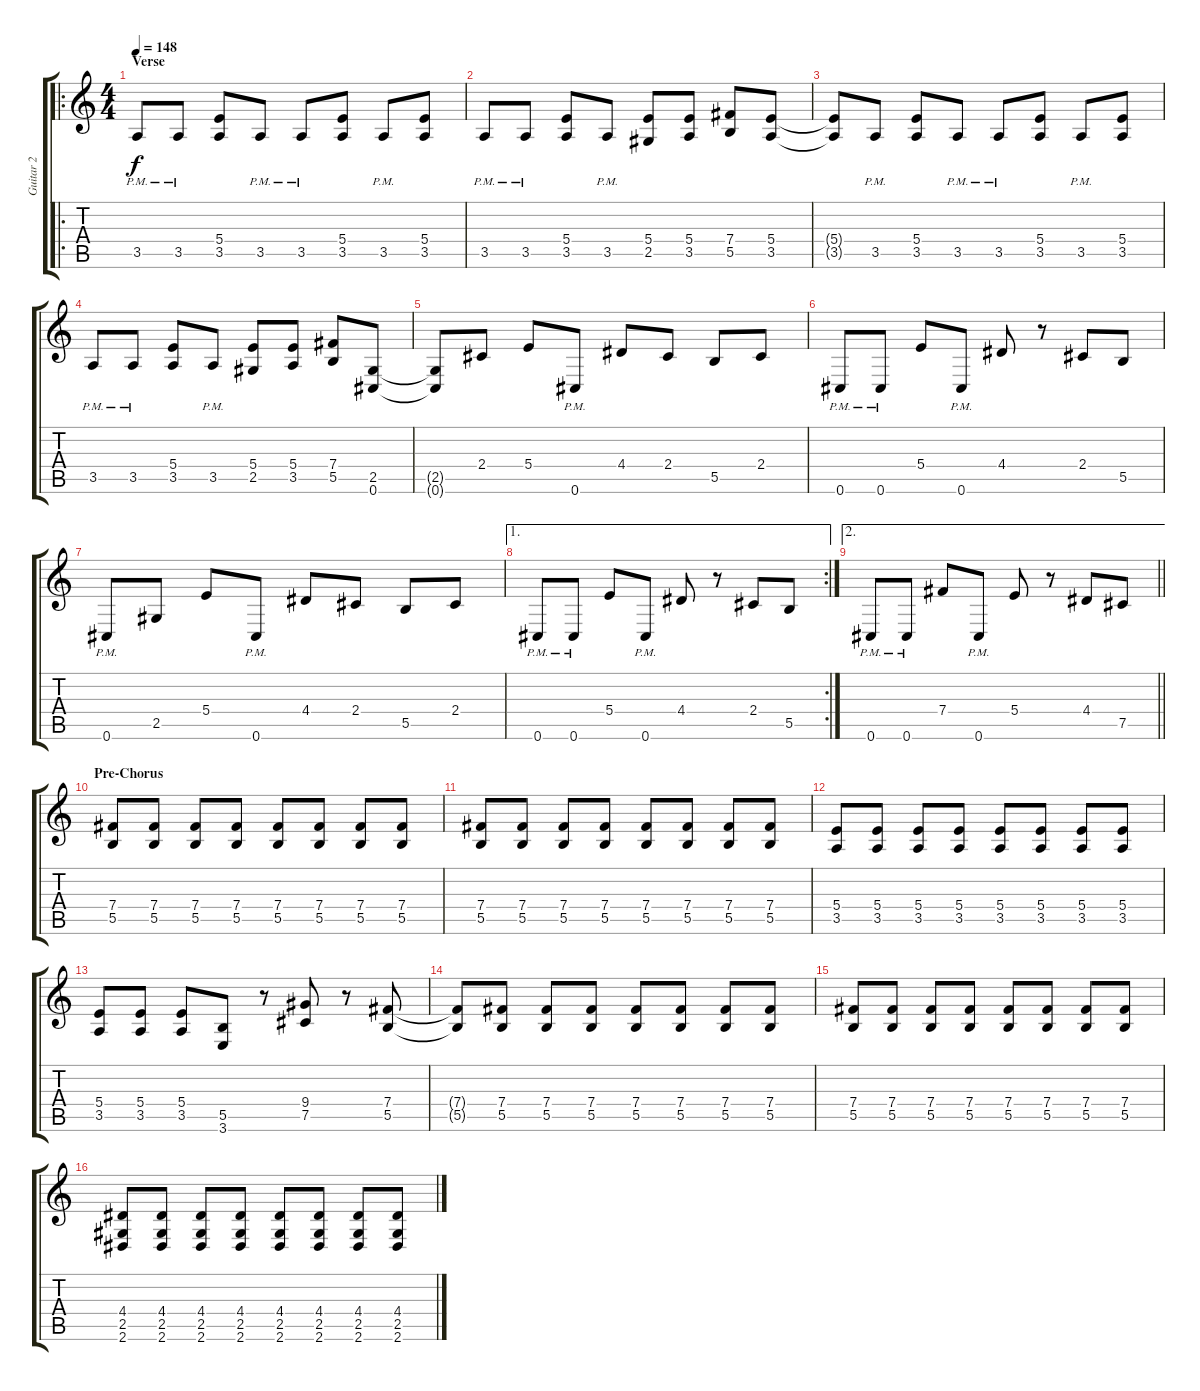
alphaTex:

\track ("Guitar 2" "Guitar 2") {instrument overdrivenguitar}
\staff {score tabs}
\tuning (Db4 G3 E3 B2 Gb2 Db2) {hide}
\ro
\ts (4 4)
\section ("" "Verse")
\tempo 148
\clef g2
\ks c
3.5{pm}.8{dy f} 3.5{pm}.8 (5.4 3.5).8 3.5{pm}.8 3.5{pm}.8 (5.4 3.5).8 3.5{pm}.8 (5.4 3.5).8 |
3.5{pm}.8 3.5{pm}.8 (5.4 3.5).8 3.5{pm}.8 (5.4 2.5).8 (5.4 3.5).8 (7.4 5.5).8 (5.4 3.5).8 |
(5.4{t} 3.5{t}).8 3.5{pm}.8 (5.4 3.5).8 3.5{pm}.8 3.5{pm}.8 (5.4 3.5).8 3.5{pm}.8 (5.4 3.5).8 |
3.5{pm}.8 3.5{pm}.8 (5.4 3.5).8 3.5{pm}.8 (5.4 2.5).8 (5.4 3.5).8 (7.4 5.5).8 (2.5 0.6).8 |
(2.5{t} 0.6{t}).8 2.4.8 5.4.8 0.6{pm}.8 4.4.8 2.4.8 5.5.8 2.4.8 |
0.6{pm}.8 0.6{pm}.8 5.4.8 0.6{pm}.8 4.4.8 r.8 2.4.8 5.5.8 |
0.6{pm}.8 2.5.8 5.4.8 0.6{pm}.8 4.4.8 2.4.8 5.5.8 2.4.8 |
\ae 1
\rc 2
0.6{pm}.8 0.6{pm}.8 5.4.8 0.6{pm}.8 4.4.8 r.8 2.4.8 5.5.8 |
\ae 2
\barLineRight lightlight
0.6{pm}.8 0.6{pm}.8 7.4.8 0.6{pm}.8 5.4.8 r.8 4.4.8 7.5.8 |
\section ("" "Pre-Chorus")
(7.4 5.5).8 (7.4 5.5).8 (7.4 5.5).8 (7.4 5.5).8 (7.4 5.5).8 (7.4 5.5).8 (7.4 5.5).8 (7.4 5.5).8 |
(7.4 5.5).8 (7.4 5.5).8 (7.4 5.5).8 (7.4 5.5).8 (7.4 5.5).8 (7.4 5.5).8 (7.4 5.5).8 (7.4 5.5).8 |
(5.4 3.5).8 (5.4 3.5).8 (5.4 3.5).8 (5.4 3.5).8 (5.4 3.5).8 (5.4 3.5).8 (5.4 3.5).8 (5.4 3.5).8 |
(5.4 3.5).8 (5.4 3.5).8 (5.4 3.5).8 (5.5 3.6).8 r.8 (9.4 7.5).8 r.8 (7.4 5.5).8 |
(7.4{t} 5.5{t}).8 (7.4 5.5).8 (7.4 5.5).8 (7.4 5.5).8 (7.4 5.5).8 (7.4 5.5).8 (7.4 5.5).8 (7.4 5.5).8 |
(7.4 5.5).8 (7.4 5.5).8 (7.4 5.5).8 (7.4 5.5).8 (7.4 5.5).8 (7.4 5.5).8 (7.4 5.5).8 (7.4 5.5).8 |
(4.4 2.5 2.6).8 (4.4 2.5 2.6).8 (4.4 2.5 2.6).8 (4.4 2.5 2.6).8 (4.4 2.5 2.6).8 (4.4 2.5 2.6).8 (4.4 2.5 2.6).8 (4.4 2.5 2.6).8
